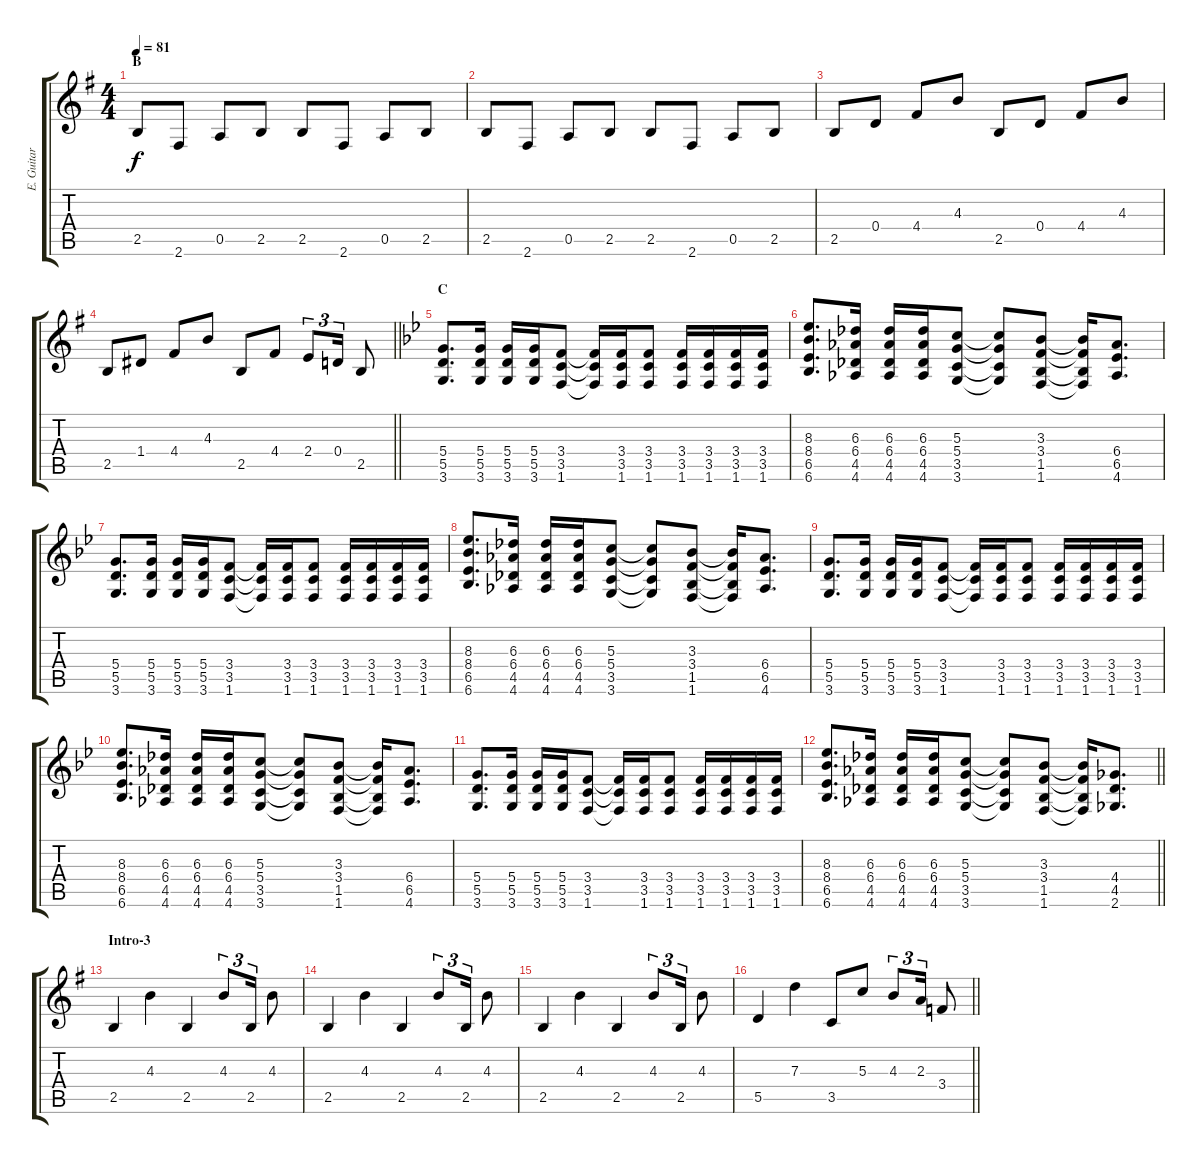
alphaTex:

\track ("E. Guitar I" "E. Guitar ") {instrument overdrivenguitar}
\staff {score tabs}
\tuning (E4 B3 G3 D3 A2 E2) {hide}
\ts (4 4)
\section ("" "B")
\tempo 81
\clef g2
\ks g
2.5.8{dy f} 2.6.8 0.5.8 2.5.8 2.5.8 2.6.8 0.5.8 2.5.8 |
2.5.8 2.6.8 0.5.8 2.5.8 2.5.8 2.6.8 0.5.8 2.5.8 |
2.5.8 0.4.8 4.4.8 4.3.8 2.5.8 0.4.8 4.4.8 4.3.8 |
\barLineRight lightlight
2.5.8 1.4.8 4.4.8 4.3.8 2.5.8 4.4.8 2.4.8{tu (3 2)} 0.4.16{tu (3 2)} 2.5.8 |
\section ("" "C")
\ks bb
(5.4 5.5 3.6).8{d} (5.4 5.5 3.6).16 (5.4 5.5 3.6).16 (5.4 5.5 3.6).16 (3.4 3.5 1.6).8 (3.4{t} 3.5{t} 1.6{t}).16 (3.4 3.5 1.6).16 (3.4 3.5 1.6).8 (3.4 3.5 1.6).16 (3.4 3.5 1.6).16 (3.4 3.5 1.6).16 (3.4 3.5 1.6).16 |
(8.3 8.4 6.5 6.6).8{d} (6.3 6.4 4.5 4.6).16 (6.3 6.4 4.5 4.6).16 (6.3 6.4 4.5 4.6).16 (5.3 5.4 3.5 3.6).8 (5.3{t} 5.4{t} 3.5{t} 3.6{t}).8 (3.3 3.4 1.5 1.6).8 (3.3{t} 3.4{t} 1.5{t} 1.6{t}).16 (6.4 6.5 4.6).8{d} |
(5.4 5.5 3.6).8{d} (5.4 5.5 3.6).16 (5.4 5.5 3.6).16 (5.4 5.5 3.6).16 (3.4 3.5 1.6).8 (3.4{t} 3.5{t} 1.6{t}).16 (3.4 3.5 1.6).16 (3.4 3.5 1.6).8 (3.4 3.5 1.6).16 (3.4 3.5 1.6).16 (3.4 3.5 1.6).16 (3.4 3.5 1.6).16 |
(8.3 8.4 6.5 6.6).8{d} (6.3 6.4 4.5 4.6).16 (6.3 6.4 4.5 4.6).16 (6.3 6.4 4.5 4.6).16 (5.3 5.4 3.5 3.6).8 (5.3{t} 5.4{t} 3.5{t} 3.6{t}).8 (3.3 3.4 1.5 1.6).8 (3.3{t} 3.4{t} 1.5{t} 1.6{t}).16 (6.4 6.5 4.6).8{d} |
(5.4 5.5 3.6).8{d} (5.4 5.5 3.6).16 (5.4 5.5 3.6).16 (5.4 5.5 3.6).16 (3.4 3.5 1.6).8 (3.4{t} 3.5{t} 1.6{t}).16 (3.4 3.5 1.6).16 (3.4 3.5 1.6).8 (3.4 3.5 1.6).16 (3.4 3.5 1.6).16 (3.4 3.5 1.6).16 (3.4 3.5 1.6).16 |
(8.3 8.4 6.5 6.6).8{d} (6.3 6.4 4.5 4.6).16 (6.3 6.4 4.5 4.6).16 (6.3 6.4 4.5 4.6).16 (5.3 5.4 3.5 3.6).8 (5.3{t} 5.4{t} 3.5{t} 3.6{t}).8 (3.3 3.4 1.5 1.6).8 (3.3{t} 3.4{t} 1.5{t} 1.6{t}).16 (6.4 6.5 4.6).8{d} |
(5.4 5.5 3.6).8{d} (5.4 5.5 3.6).16 (5.4 5.5 3.6).16 (5.4 5.5 3.6).16 (3.4 3.5 1.6).8 (3.4{t} 3.5{t} 1.6{t}).16 (3.4 3.5 1.6).16 (3.4 3.5 1.6).8 (3.4 3.5 1.6).16 (3.4 3.5 1.6).16 (3.4 3.5 1.6).16 (3.4 3.5 1.6).16 |
\barLineRight lightlight
(8.3 8.4 6.5 6.6).8{d} (6.3 6.4 4.5 4.6).16 (6.3 6.4 4.5 4.6).16 (6.3 6.4 4.5 4.6).16 (5.3 5.4 3.5 3.6).8 (5.3{t} 5.4{t} 3.5{t} 3.6{t}).8 (3.3 3.4 1.5 1.6).8 (3.3{t} 3.4{t} 1.5{t} 1.6{t}).16 (4.4 4.5 2.6).8{d} |
\section ("" "Intro-3")
\ks g
2.5.4 4.3.4 2.5.4 4.3.8{tu (3 2)} 2.5.16{tu (3 2)} 4.3.8 |
2.5.4 4.3.4 2.5.4 4.3.8{tu (3 2)} 2.5.16{tu (3 2)} 4.3.8 |
2.5.4 4.3.4 2.5.4 4.3.8{tu (3 2)} 2.5.16{tu (3 2)} 4.3.8 |
\barLineRight lightlight
5.5.4 7.3.4 3.5.8 5.3.8 4.3.8{tu (3 2)} 2.3.16{tu (3 2)} 3.4.8
